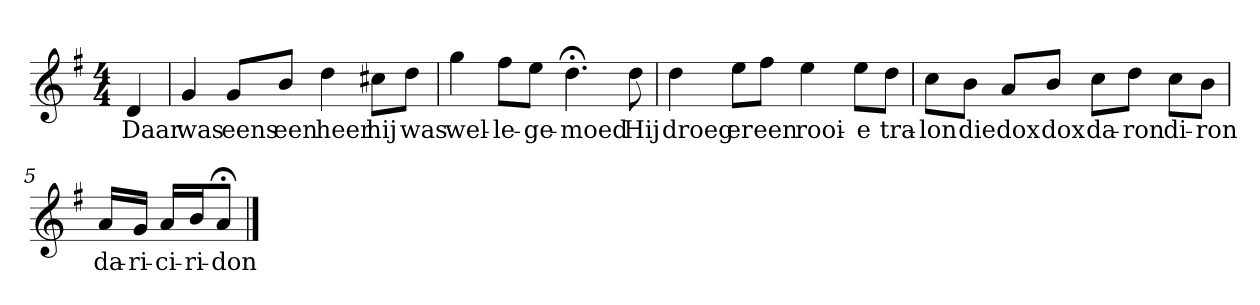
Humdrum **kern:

**kern	**text
*part1	*part1
*staff1	*staff1
*k[f#]	*
*G:	*
*M4/4	*
*MM120	*
=	=
4d	Daar
=1	=1
4g	was
8gL	eens
8bJ	een
4dd	heer
8cc#XL	hij
8ddJ	was
=2	=2
4gg	wel-
8ff#L	-le-
8eeJ	-ge-
4.dd;<	-moed
8dd	Hij
=3	=3
4dd	droeg
8eeL	er
8ff#J	een
4ee	rooi-
8eeL	-e
8ddJ	tra-
=4	=4
8ccL	-lon
8bJ	die
8aL	dox
8bJ	dox
8ccL	da-
8ddJ	-ron
8ccL	di-
8bJ	-ron
=5	=5
16aLL	da-
16gJJ	-ri-
16aLL	-ci-
16bJ	-ri-
8a;<J	-don
==	==
*-	*-
